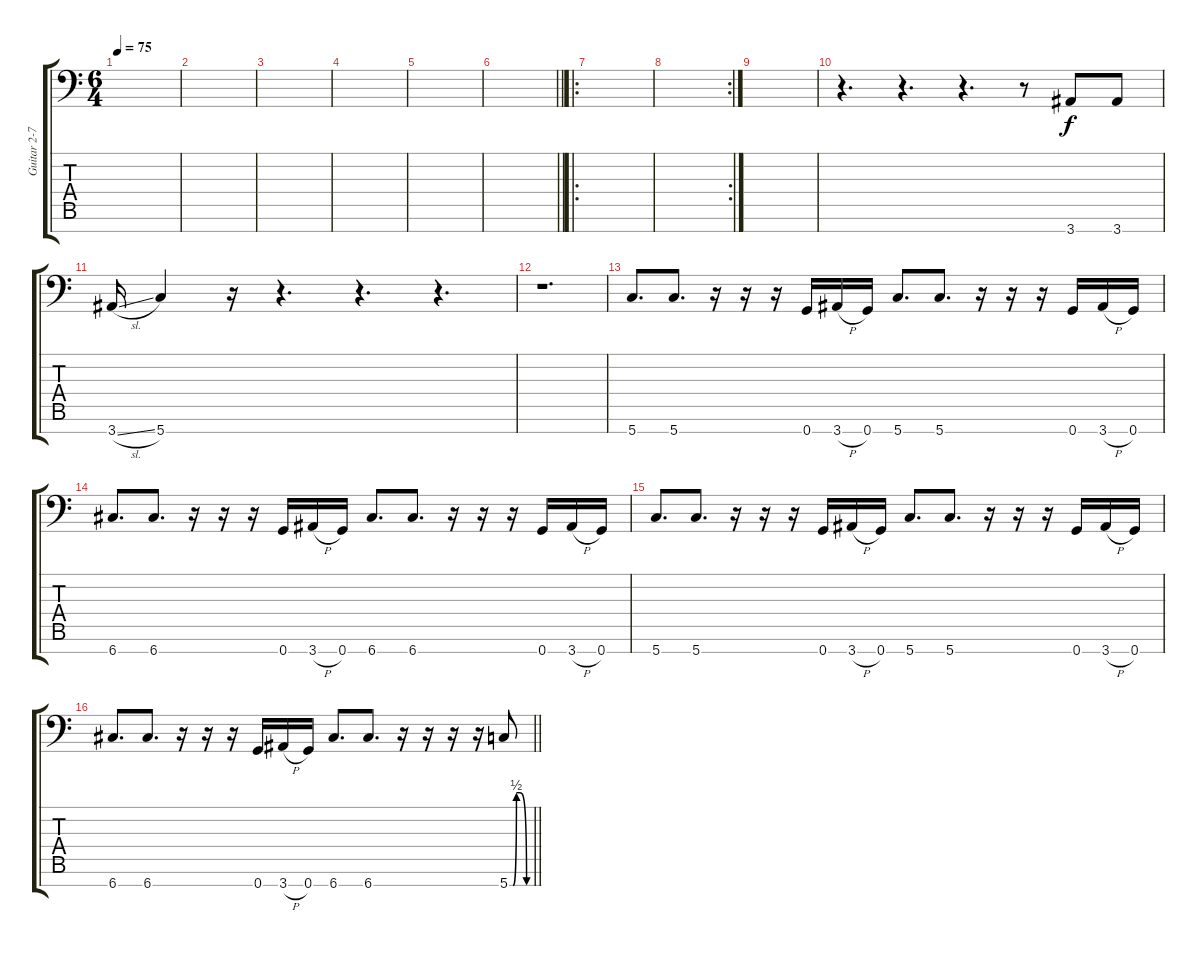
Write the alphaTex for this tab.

\track ("Guitar 2-7string" "Guitar 2-7") {instrument distortionguitar}
\staff {score tabs}
\tuning (E4 C4 G3 C3 G2 C2 G1) {hide}
\ts (6 4)
\tempo 75
\clef f4
\ks c
|
|
|
|
|
\barLineRight lightlight
|
\ro
|
\rc 2
|
|
r.4{d} r.4{d} r.4{d} r.8 3.7.8 3.7.8 |
3.7{sl}.16 5.7.4 r.16 r.4{d} r.4{d} r.4{d} |
r.1{d} |
5.7.8{d} 5.7.8{d} r.16 r.16 r.16 0.7.16 3.7{h}.16 0.7.16 5.7.8{d} 5.7.8{d} r.16 r.16 r.16 0.7.16 3.7{h}.16 0.7.16 |
6.7.8{d} 6.7.8{d} r.16 r.16 r.16 0.7.16 3.7{h}.16 0.7.16 6.7.8{d} 6.7.8{d} r.16 r.16 r.16 0.7.16 3.7{h}.16 0.7.16 |
5.7.8{d} 5.7.8{d} r.16 r.16 r.16 0.7.16 3.7{h}.16 0.7.16 5.7.8{d} 5.7.8{d} r.16 r.16 r.16 0.7.16 3.7{h}.16 0.7.16 |
\barLineRight lightlight
6.7.8{d} 6.7.8{d} r.16 r.16 r.16 0.7.16 3.7{h}.16 0.7.16 6.7.8{d} 6.7.8{d} r.16 r.16 r.16 r.16 5.7{be (custom 0 0 10 0 20 2 30 2 49 0 60 0)}.8
